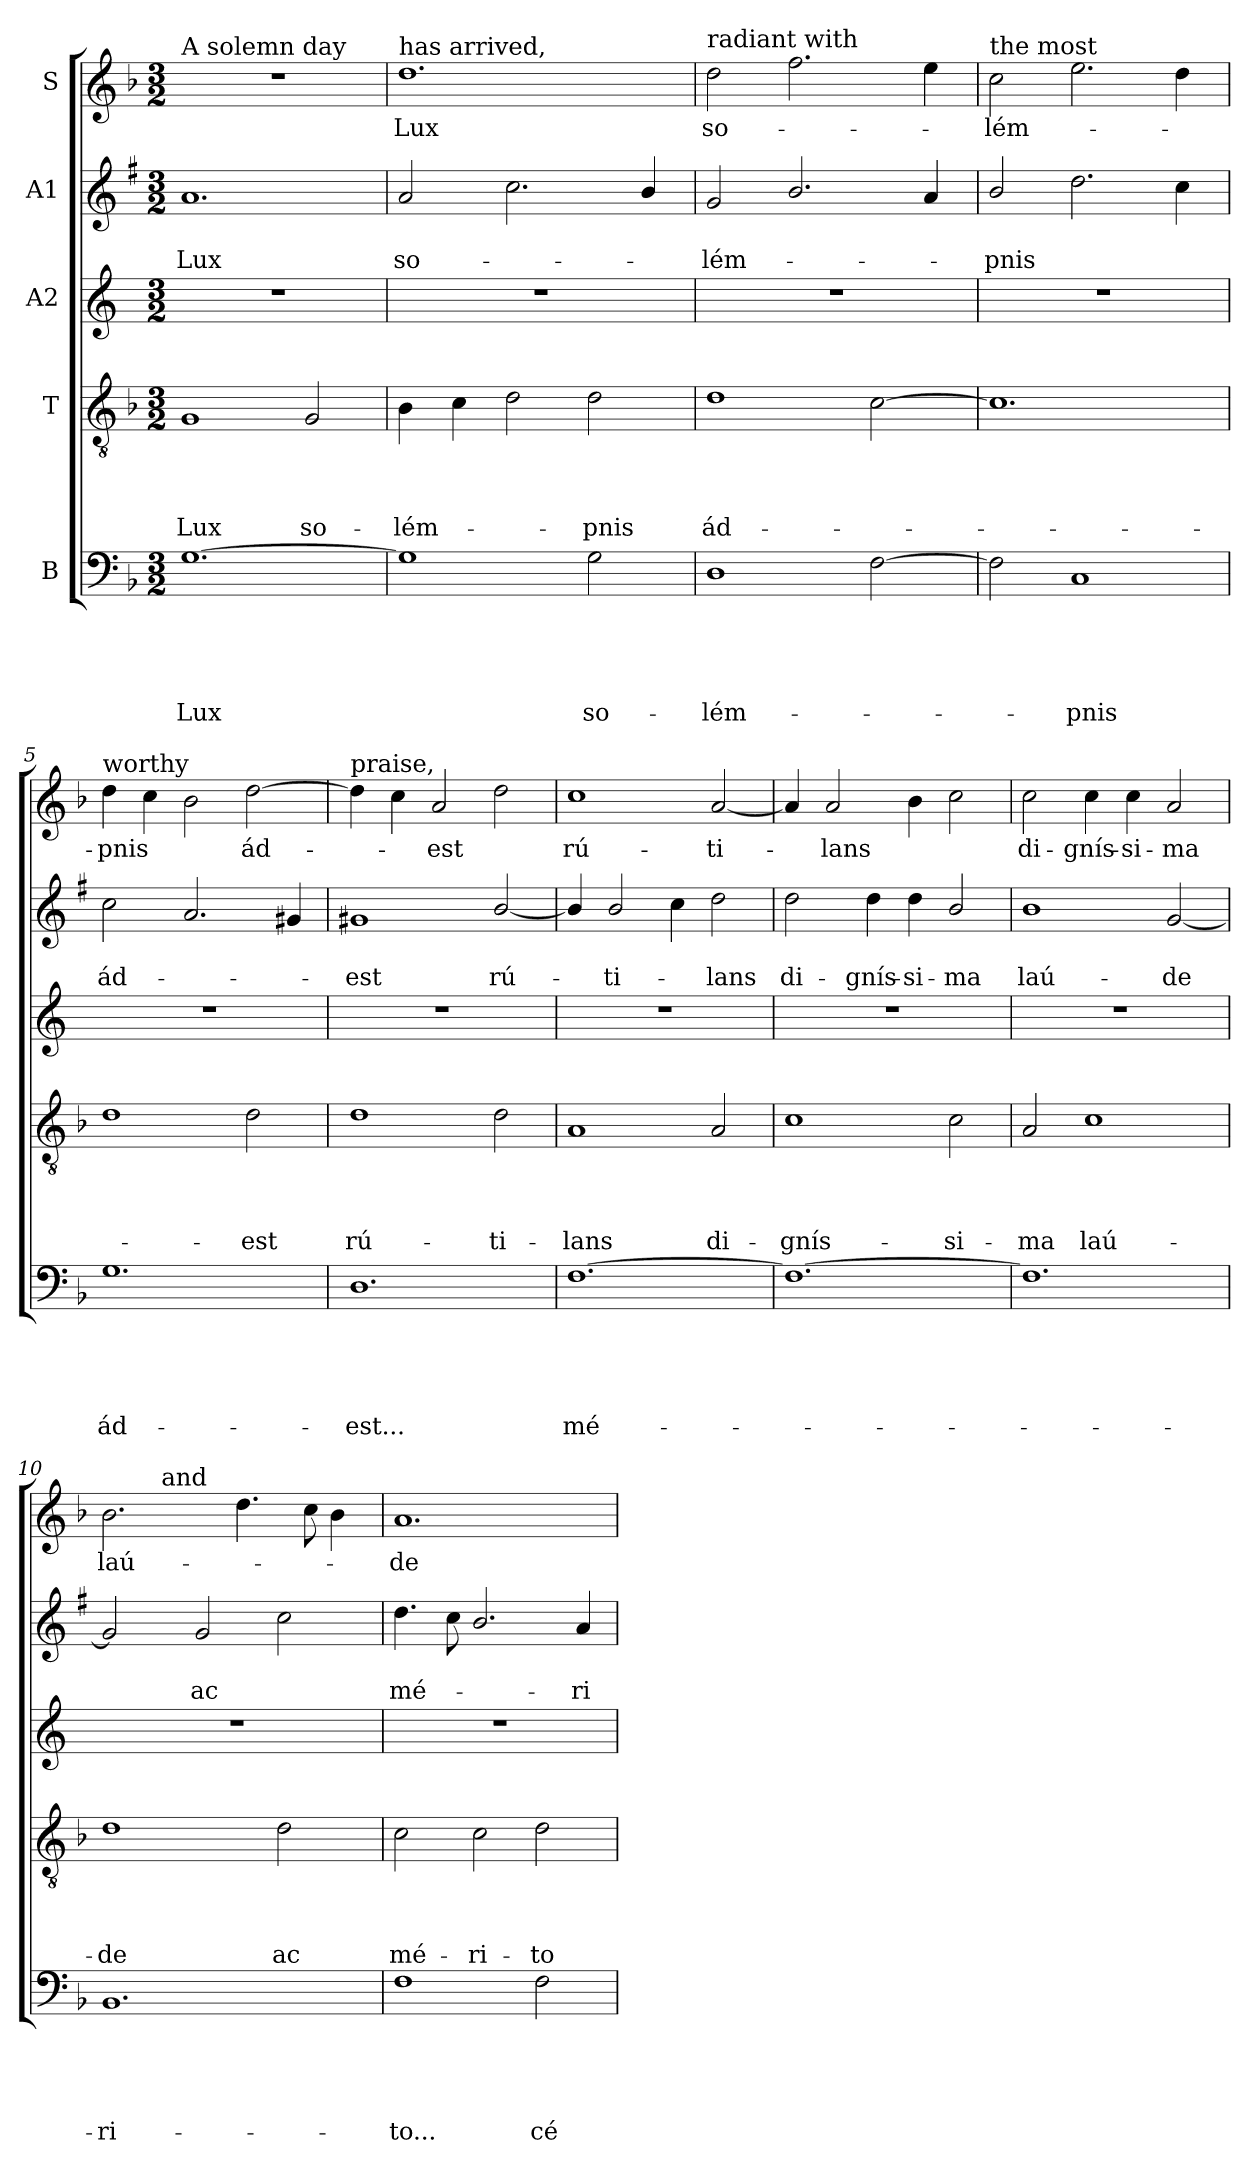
**kern	**text	**text	**text	**text	**text	**kern	**text	**text	**text	**text	**kern	**kern	**text	**text	**kern	**text
*part5	*part5	*part5	*part5	*part5	*part5	*part4	*part4	*part4	*part4	*part4	*part3	*part2	*part2	*part2	*part1	*part1
*staff5	*staff5	*staff5	*staff5	*staff5	*staff5	*staff4	*staff4	*staff4	*staff4	*staff4	*staff3	*staff2	*staff2	*staff2	*staff1	*staff1
*I"B	*	*	*	*	*	*I"T	*	*	*	*	*I"A2	*I"A1	*	*	*I"S	*
*clefF4	*	*	*	*	*	*clefGv2	*	*	*	*	*clefG2	*clefG2	*	*	*clefG2	*
*	*	*	*	*	*	*	*	*	*	*	*ITrd4c7	*ITrd1c2	*	*	*	*
*k[b-]	*	*	*	*	*	*k[b-]	*	*	*	*	*k[b-]	*k[b-]	*	*	*k[b-]	*
*F:	*	*	*	*	*	*F:	*	*	*	*	*F:	*F:	*	*	*F:	*
*M3/2	*	*	*	*	*	*M3/2	*	*	*	*	*M3/2	*M3/2	*	*	*M3/2	*
=1	=1	=1	=1	=1	=1	=1	=1	=1	=1	=1	=1	=1	=1	=1	=1	=1
!	!	!	!	!	!	!	!	!	!	!	!	!	!	!	!LO:TX:a:t=A solemn day	!
!	!	!	!	!	!LO:LY:b	!	!	!	!	!LO:LY:b	!	!	!	!LO:LY:b	!	!
[1.G	.	.	.	.	Lux	1G	.	.	.	Lux	1.r	1.g	.	Lux	1.r	.
!	!	!	!	!	!	!	!	!	!	!LO:LY:b	!	!	!	!	!	!
.	.	.	.	.	.	2G/	.	.	.	so-	.	.	.	.	.	.
=2	=2	=2	=2	=2	=2	=2	=2	=2	=2	=2	=2	=2	=2	=2	=2	=2
!	!	!	!	!	!	!	!	!	!	!	!	!	!	!	!LO:TX:a:t=has arrived,	!
!	!	!	!	!	!	!	!	!	!	!LO:LY:b	!	!	!	!LO:LY:b	!	!LO:LY:b
1G]	.	.	.	.	.	4B-\	.	.	.	-lém-	1.r	2g/	.	so-	1.dd	Lux
.	.	.	.	.	.	4c\	.	.	.	.	.	.	.	.	.	.
.	.	.	.	.	.	2d\	.	.	.	.	.	2.b-\	.	.	.	.
!	!	!	!	!	!LO:LY:b	!	!	!	!	!LO:LY:b	!	!	!	!	!	!
2G\	.	.	.	.	so-	2d\	.	.	.	-pnis	.	.	.	.	.	.
.	.	.	.	.	.	.	.	.	.	.	.	4a/	.	.	.	.
=3	=3	=3	=3	=3	=3	=3	=3	=3	=3	=3	=3	=3	=3	=3	=3	=3
!	!	!	!	!	!	!	!	!	!	!	!	!	!	!	!LO:TX:a:t=radiant with	!
!	!	!	!	!	!LO:LY:b	!	!	!	!	!LO:LY:b	!	!	!	!LO:LY:b	!	!LO:LY:b
1D	.	.	.	.	-lém-	1d	.	.	.	ád-	1.r	2f/	.	-lém-	2dd\	so-
.	.	.	.	.	.	.	.	.	.	.	.	2.a/	.	.	2.ff\	.
[2F\	.	.	.	.	.	[2c\	.	.	.	.	.	.	.	.	.	.
.	.	.	.	.	.	.	.	.	.	.	.	4g/	.	.	4ee\	.
=4	=4	=4	=4	=4	=4	=4	=4	=4	=4	=4	=4	=4	=4	=4	=4	=4
!	!	!	!	!	!	!	!	!	!	!	!	!	!	!	!LO:TX:a:t=the most	!
!	!	!	!	!	!	!	!	!	!	!	!	!	!	!LO:LY:b	!	!LO:LY:b
2F\]	.	.	.	.	.	1.c]	.	.	.	.	1.r	2a/	.	-pnis	2cc\	-lém-
!	!	!	!	!	!LO:LY:b	!	!	!	!	!	!	!	!	!	!	!
1C	.	.	.	.	-pnis	.	.	.	.	.	.	2.cc\	.	.	2.ee\	.
.	.	.	.	.	.	.	.	.	.	.	.	4b-\	.	.	4dd\	.
!!LO:PB:g=z
=5	=5	=5	=5	=5	=5	=5	=5	=5	=5	=5	=5	=5	=5	=5	=5	=5
!	!	!	!	!	!	!	!	!	!	!	!	!	!	!	!LO:TX:a:t=worthy	!
!	!	!	!	!	!LO:LY:b	!	!	!	!	!	!	!	!	!LO:LY:b	!	!LO:LY:b
1.G	.	.	.	.	ád-	1d	.	.	.	.	1.r	2b-\	.	ád-	4dd\	-pnis
.	.	.	.	.	.	.	.	.	.	.	.	.	.	.	4cc\	.
.	.	.	.	.	.	.	.	.	.	.	.	2.g/	.	.	2b-\	.
!	!	!	!	!	!	!	!	!	!	!LO:LY:b	!	!	!	!	!	!LO:LY:b
.	.	.	.	.	.	2d\	.	.	.	-est	.	.	.	.	[2dd\	ád-
.	.	.	.	.	.	.	.	.	.	.	.	4f#X/	.	.	.	.
=6	=6	=6	=6	=6	=6	=6	=6	=6	=6	=6	=6	=6	=6	=6	=6	=6
!	!	!	!	!	!	!	!	!	!	!	!	!	!	!	!LO:TX:a:t=praise,	!
!	!	!	!	!	!LO:LY:b	!	!	!	!	!LO:LY:b	!	!	!	!LO:LY:b	!	!
1.D	.	.	.	.	-est...	1d	.	.	.	rú-	1.r	1f#	.	-est	4dd\]	.
.	.	.	.	.	.	.	.	.	.	.	.	.	.	.	4cc\	.
!	!	!	!	!	!	!	!	!	!	!	!	!	!	!	!	!LO:LY:b
.	.	.	.	.	.	.	.	.	.	.	.	.	.	.	2a/	-est
!	!	!	!	!	!	!	!	!	!	!LO:LY:b	!	!	!	!LO:LY:b	!	!
.	.	.	.	.	.	2d\	.	.	.	-ti-	.	[2a/	.	rú-	2dd\	.
=7	=7	=7	=7	=7	=7	=7	=7	=7	=7	=7	=7	=7	=7	=7	=7	=7
!	!	!	!	!	!LO:LY:b	!	!	!	!	!LO:LY:b	!	!	!	!	!	!LO:LY:b
[1.F	.	.	.	.	mé-	1A	.	.	.	-lans	1.r	4a/]	.	.	1cc	rú-
!	!	!	!	!	!	!	!	!	!	!	!	!	!	!LO:LY:b	!	!
.	.	.	.	.	.	.	.	.	.	.	.	2a/	.	-ti-	.	.
.	.	.	.	.	.	.	.	.	.	.	.	4b-\	.	.	.	.
!	!	!	!	!	!	!	!	!	!	!LO:LY:b	!	!	!	!LO:LY:b	!	!LO:LY:b
.	.	.	.	.	.	2A/	.	.	.	di-	.	2cc\	.	-lans	[2a/	-ti-
=8	=8	=8	=8	=8	=8	=8	=8	=8	=8	=8	=8	=8	=8	=8	=8	=8
!	!	!	!	!	!	!	!	!	!	!LO:LY:b	!	!	!	!LO:LY:b	!	!
1.F_	.	.	.	.	.	1c	.	.	.	-gnís-	1.r	2cc\	.	di-	4a/]	.
!	!	!	!	!	!	!	!	!	!	!	!	!	!	!	!	!LO:LY:b
.	.	.	.	.	.	.	.	.	.	.	.	.	.	.	2a/	-lans
!	!	!	!	!	!	!	!	!	!	!	!	!	!	!LO:LY:b	!	!
.	.	.	.	.	.	.	.	.	.	.	.	4cc\	.	-gnís-	.	.
!	!	!	!	!	!	!	!	!	!	!	!	!	!	!LO:LY:b	!	!
.	.	.	.	.	.	.	.	.	.	.	.	4cc\	.	-si-	4b-\	.
!	!	!	!	!	!	!	!	!	!	!LO:LY:b	!	!	!	!LO:LY:b	!	!
.	.	.	.	.	.	2c\	.	.	.	-si-	.	2a/	.	-ma	2cc\	.
!!LO:LB:g=z
=9	=9	=9	=9	=9	=9	=9	=9	=9	=9	=9	=9	=9	=9	=9	=9	=9
!	!	!	!	!	!	!	!	!	!	!LO:LY:b	!	!	!	!LO:LY:b	!	!LO:LY:b
1.F]	.	.	.	.	.	2A/	.	.	.	-ma	1.r	1a	.	laú-	2cc\	di-
!	!	!	!	!	!	!	!	!	!	!LO:LY:b	!	!	!	!	!	!LO:LY:b
.	.	.	.	.	.	1c	.	.	.	laú-	.	.	.	.	4cc\	-gnís-
!	!	!	!	!	!	!	!	!	!	!	!	!	!	!	!	!LO:LY:b
.	.	.	.	.	.	.	.	.	.	.	.	.	.	.	4cc\	-si-
!	!	!	!	!	!	!	!	!	!	!	!	!	!	!LO:LY:b	!	!LO:LY:b
.	.	.	.	.	.	.	.	.	.	.	.	[2f/	.	-de	2a/	-ma
=10	=10	=10	=10	=10	=10	=10	=10	=10	=10	=10	=10	=10	=10	=10	=10	=10
!	!	!	!	!	!LO:LY:b	!	!	!	!	!LO:LY:b	!	!	!	!	!	!LO:LY:b
*	*	*	*	*	*	*	*	*	*	*	*	*	*	*	*^	*
1.BB-	.	.	.	.	-ri-	1d	.	.	.	-de	1.r	2f/]	.	.	2.b-\	4ryy	laú-
.	.	.	.	.	.	.	.	.	.	.	.	.	.	.	.	16ryy	.
!	!	!	!	!	!	!	!	!	!	!	!	!	!	!	!	!LO:TX:a:t=and	!
.	.	.	.	.	.	.	.	.	.	.	.	.	.	.	.	1ryy	.
!	!	!	!	!	!	!	!	!	!	!	!	!	!	!LO:LY:b	!	!	!
.	.	.	.	.	.	.	.	.	.	.	.	2f/	.	ac	.	.	.
.	.	.	.	.	.	.	.	.	.	.	.	.	.	.	4.dd\	.	.
!	!	!	!	!	!	!	!	!	!	!LO:LY:b	!	!	!	!	!	!	!
.	.	.	.	.	.	2d\	.	.	.	ac	.	2b-\	.	.	.	.	.
.	.	.	.	.	.	.	.	.	.	.	.	.	.	.	8cc\	.	.
.	.	.	.	.	.	.	.	.	.	.	.	.	.	.	4b-\	.	.
.	.	.	.	.	.	.	.	.	.	.	.	.	.	.	.	8.ryy	.
=11	=11	=11	=11	=11	=11	=11	=11	=11	=11	=11	=11	=11	=11	=11	=11	=11	=11
!	!	!	!	!	!	!	!	!	!	!	!	!	!	!	!LO:TX:a:t=deservedly by	!	!
!	!	!	!	!	!LO:LY:b	!	!	!	!	!LO:LY:b	!	!	!	!LO:LY:b	!	!	!LO:LY:b
*	*	*	*	*	*	*	*	*	*	*	*	*	*	*	*v	*v	*
1F	.	.	.	.	-to...	2c\	.	.	.	mé-	1.r	4.cc\	.	mé-	1.a	-de
.	.	.	.	.	.	.	.	.	.	.	.	8b-\	.	.	.	.
!	!	!	!	!	!	!	!	!	!	!LO:LY:b	!	!	!	!	!	!
.	.	.	.	.	.	2c\	.	.	.	-ri-	.	2.a/	.	.	.	.
!	!	!	!	!	!LO:LY:b	!	!	!	!	!LO:LY:b	!	!	!	!	!	!
2F\	.	.	.	.	cé-	2d\	.	.	.	-to	.	.	.	.	.	.
!	!	!	!	!	!	!	!	!	!	!	!	!	!	!LO:LY:b	!	!
.	.	.	.	.	.	.	.	.	.	.	.	4g/	.	-ri-	.	.
=	=	=	=	=	=	=	=	=	=	=	=	=	=	=	=	=
*-	*-	*-	*-	*-	*-	*-	*-	*-	*-	*-	*-	*-	*-	*-	*-	*-
